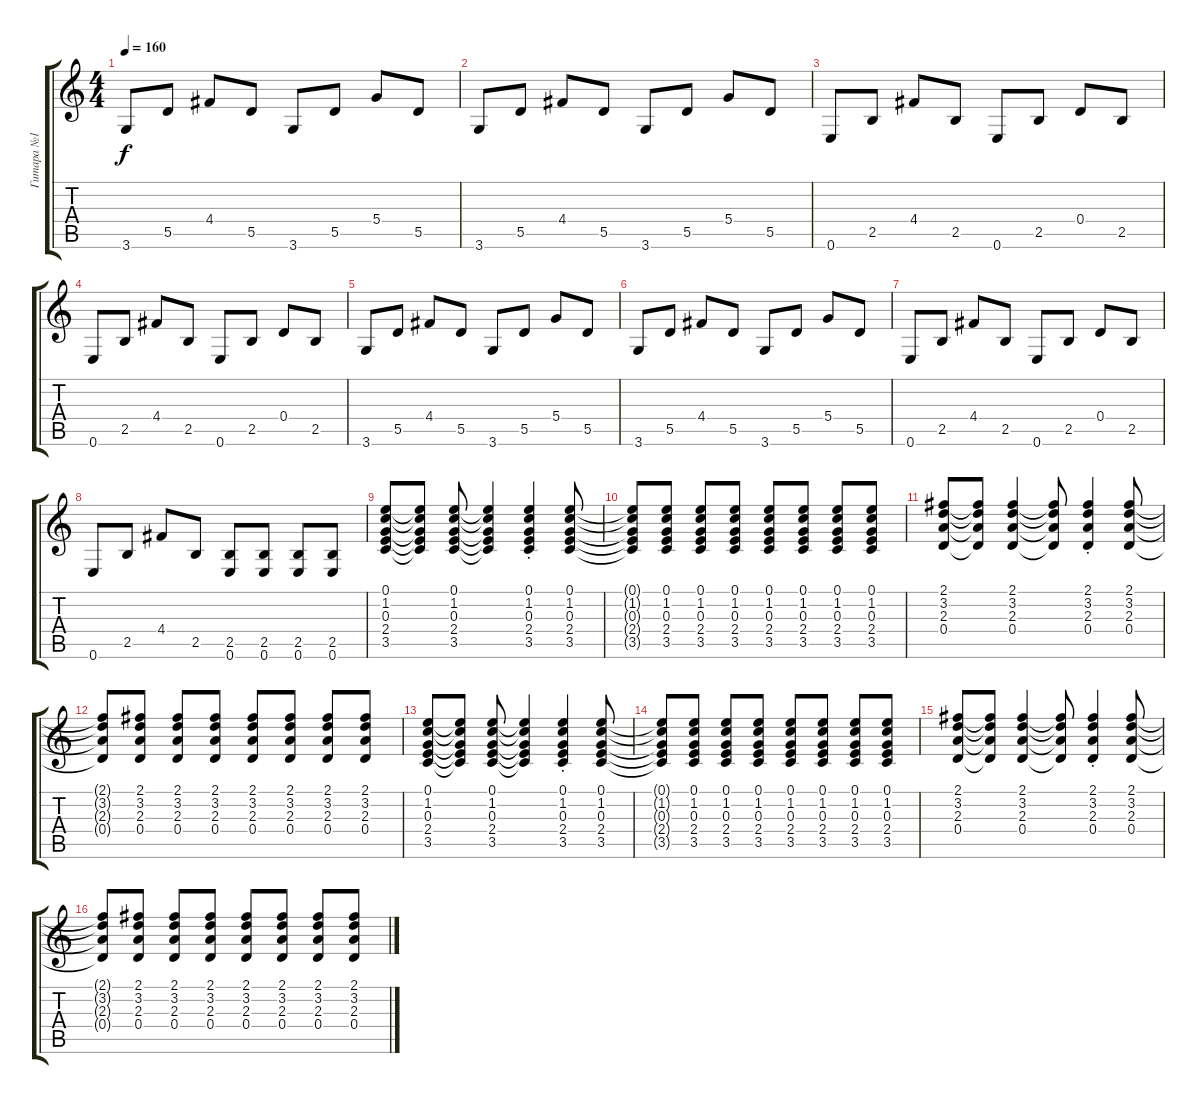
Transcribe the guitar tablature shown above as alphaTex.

\track ("Гитара №1" "Гитара №1") {instrument acousticguitarsteel}
\staff {score tabs}
\tuning (E4 B3 G3 D3 A2 E2) {hide}
\ts (4 4)
\tempo 160
\clef g2
\ks c
3.6.8{dy f} 5.5.8 4.4.8 5.5.8 3.6.8 5.5.8 5.4.8 5.5.8 |
3.6.8 5.5.8 4.4.8 5.5.8 3.6.8 5.5.8 5.4.8 5.5.8 |
0.6.8 2.5.8 4.4.8 2.5.8 0.6.8 2.5.8 0.4.8 2.5.8 |
0.6.8 2.5.8 4.4.8 2.5.8 0.6.8 2.5.8 0.4.8 2.5.8 |
3.6.8 5.5.8 4.4.8 5.5.8 3.6.8 5.5.8 5.4.8 5.5.8 |
3.6.8 5.5.8 4.4.8 5.5.8 3.6.8 5.5.8 5.4.8 5.5.8 |
0.6.8 2.5.8 4.4.8 2.5.8 0.6.8 2.5.8 0.4.8 2.5.8 |
0.6.8 2.5.8 4.4.8 2.5.8 (2.5 0.6).8 (2.5 0.6).8 (2.5 0.6).8 (2.5 0.6).8 |
(0.1 1.2 0.3 2.4 3.5).8 (0.1{t} 1.2{t} 0.3{t} 2.4{t} 3.5{t}).8 (0.1 1.2 0.3 2.4 3.5).8 (0.1{t} 1.2{t} 0.3{t} 2.4{t} 3.5{t}).4 (0.1{st} 1.2{st} 0.3{st} 2.4{st} 3.5{st}).4 (0.1 1.2 0.3 2.4 3.5).8 |
(0.1{t} 1.2{t} 0.3{t} 2.4{t} 3.5{t}).8 (0.1 1.2 0.3 2.4 3.5).8 (0.1 1.2 0.3 2.4 3.5).8 (0.1 1.2 0.3 2.4 3.5).8 (0.1 1.2 0.3 2.4 3.5).8 (0.1 1.2 0.3 2.4 3.5).8 (0.1 1.2 0.3 2.4 3.5).8 (0.1 1.2 0.3 2.4 3.5).8 |
(2.1 3.2 2.3 0.4).8 (2.1{t} 3.2{t} 2.3{t} 0.4{t}).8 (2.1 3.2 2.3 0.4).4 (2.1{t} 3.2{t} 2.3{t} 0.4{t}).8 (2.1{st} 3.2 2.3 0.4).4 (2.1 3.2 2.3 0.4).8 |
(2.1{t} 3.2{t} 2.3{t} 0.4{t}).8 (2.1 3.2 2.3 0.4).8 (2.1 3.2 2.3 0.4).8 (2.1 3.2 2.3 0.4).8 (2.1 3.2 2.3 0.4).8 (2.1 3.2 2.3 0.4).8 (2.1 3.2 2.3 0.4).8 (2.1 3.2 2.3 0.4).8 |
(0.1 1.2 0.3 2.4 3.5).8 (0.1{t} 1.2{t} 0.3{t} 2.4{t} 3.5{t}).8 (0.1 1.2 0.3 2.4 3.5).8 (0.1{t} 1.2{t} 0.3{t} 2.4{t} 3.5{t}).4 (0.1{st} 1.2{st} 0.3{st} 2.4{st} 3.5{st}).4 (0.1 1.2 0.3 2.4 3.5).8 |
(0.1{t} 1.2{t} 0.3{t} 2.4{t} 3.5{t}).8 (0.1 1.2 0.3 2.4 3.5).8 (0.1 1.2 0.3 2.4 3.5).8 (0.1 1.2 0.3 2.4 3.5).8 (0.1 1.2 0.3 2.4 3.5).8 (0.1 1.2 0.3 2.4 3.5).8 (0.1 1.2 0.3 2.4 3.5).8 (0.1 1.2 0.3 2.4 3.5).8 |
(2.1 3.2 2.3 0.4).8 (2.1{t} 3.2{t} 2.3{t} 0.4{t}).8 (2.1 3.2 2.3 0.4).4 (2.1{t} 3.2{t} 2.3{t} 0.4{t}).8 (2.1{st} 3.2 2.3 0.4).4 (2.1 3.2 2.3 0.4).8 |
(2.1{t} 3.2{t} 2.3{t} 0.4{t}).8 (2.1 3.2 2.3 0.4).8 (2.1 3.2 2.3 0.4).8 (2.1 3.2 2.3 0.4).8 (2.1 3.2 2.3 0.4).8 (2.1 3.2 2.3 0.4).8 (2.1 3.2 2.3 0.4).8 (2.1 3.2 2.3 0.4).8
